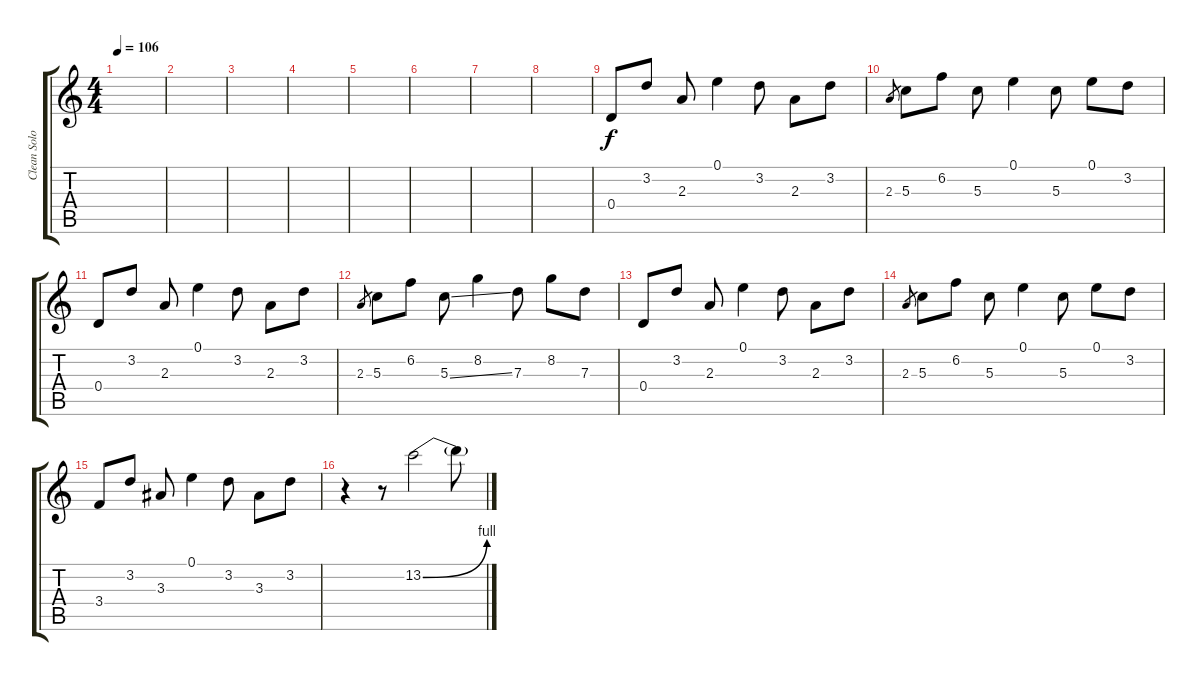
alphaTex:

\track ("Clean Solo" "Clean Solo") {instrument electricguitarclean}
\staff {score tabs}
\tuning (E4 B3 G3 D3 A2 E2) {hide}
\ts (4 4)
\tempo 106
\clef g2
\ks c
|
|
|
|
|
|
|
|
0.4.8 3.2.8 2.3.8 0.1.4 3.2.8 2.3.8 3.2.8 |
2.3.8{gr} 5.3.8 6.2.8 5.3.8 0.1.4 5.3.8 0.1.8 3.2.8 |
0.4.8 3.2.8 2.3.8 0.1.4 3.2.8 2.3.8 3.2.8 |
2.3.8{gr} 5.3.8 6.2.8 5.3{ss}.8 8.2.4 7.3.8 8.2.8 7.3.8 |
0.4.8 3.2.8 2.3.8 0.1.4 3.2.8 2.3.8 3.2.8 |
2.3.8{gr} 5.3.8 6.2.8 5.3.8 0.1.4 5.3.8 0.1.8 3.2.8 |
3.4.8 3.2.8 3.3.8 0.1.4 3.2.8 3.3.8 3.2.8 |
r.4 r.8 13.2{be (bend 0 0 60 4)}.2{instrument overdrivenguitar} 13.2{t}.8
